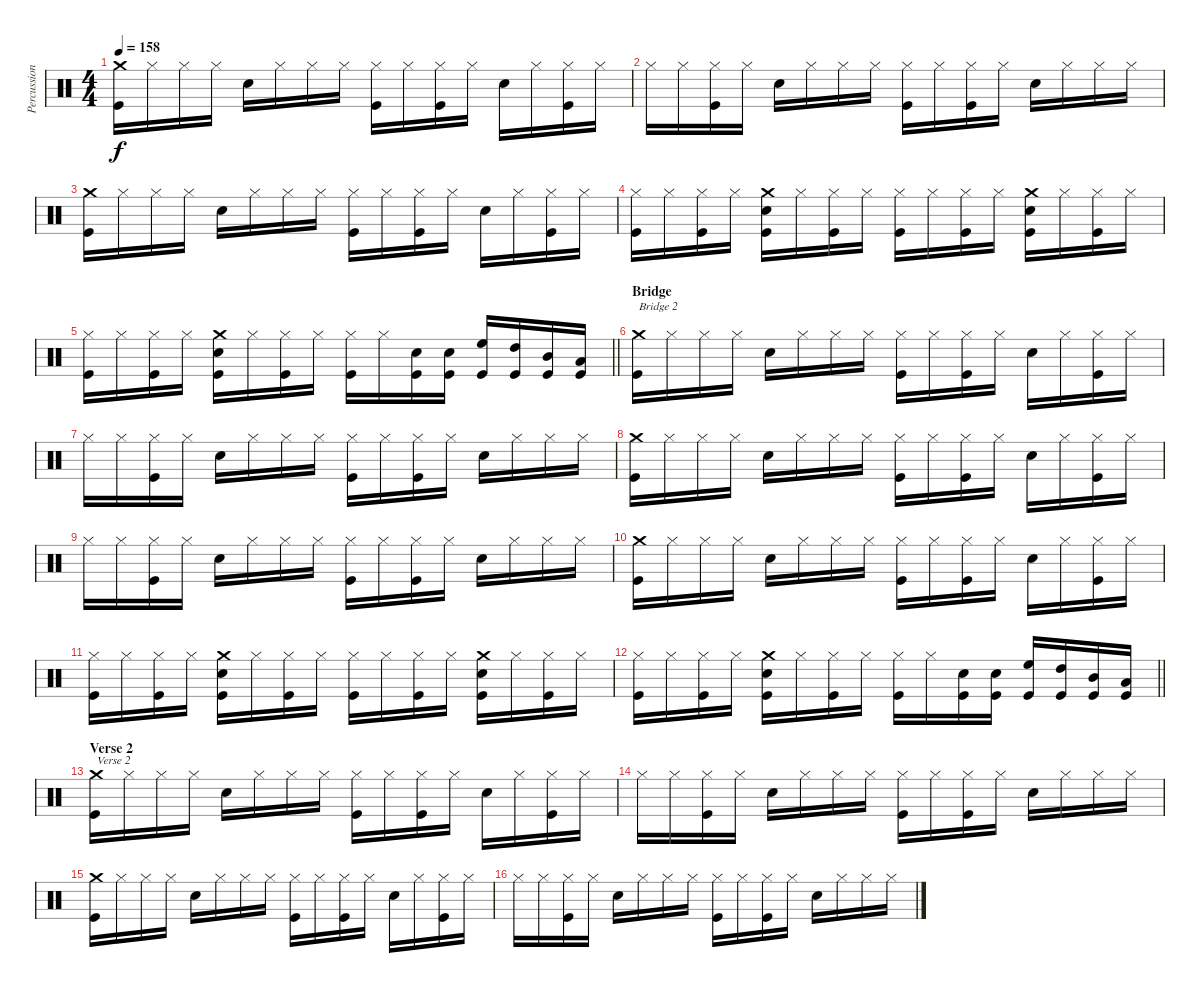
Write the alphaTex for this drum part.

\track ("Percussion" "Percussion") {instrument percussion}
\staff {score}
\articulation defaults
\ts (4 4)
\tempo 158
\clef neutral
\ks c
("Kick (hit)" "Crash medium (hit)").16{dy f} "Hi-Hat (closed)".16 "Hi-Hat (closed)".16 "Hi-Hat (closed)".16 "Snare (hit) 2".16 "Hi-Hat (closed)".16 "Hi-Hat (closed)".16 "Hi-Hat (closed)".16 ("Kick (hit)" "Hi-Hat (closed)").16 "Hi-Hat (closed)".16 ("Kick (hit)" "Hi-Hat (closed)").16 "Hi-Hat (closed)".16 "Snare (hit) 2".16 "Hi-Hat (closed)".16 ("Kick (hit)" "Hi-Hat (closed)").16 "Hi-Hat (closed)".16 |
"Hi-Hat (closed)".16 "Hi-Hat (closed)".16 ("Kick (hit)" "Hi-Hat (closed)").16 "Hi-Hat (closed)".16 "Snare (hit) 2".16 "Hi-Hat (closed)".16 "Hi-Hat (closed)".16 "Hi-Hat (closed)".16 ("Kick (hit)" "Hi-Hat (closed)").16 "Hi-Hat (closed)".16 ("Kick (hit)" "Hi-Hat (closed)").16 "Hi-Hat (closed)".16 "Snare (hit) 2".16 "Hi-Hat (closed)".16 "Hi-Hat (closed)".16 "Hi-Hat (closed)".16 |
("Kick (hit)" "Crash medium (hit)").16 "Hi-Hat (closed)".16 "Hi-Hat (closed)".16 "Hi-Hat (closed)".16 "Snare (hit) 2".16 "Hi-Hat (closed)".16 "Hi-Hat (closed)".16 "Hi-Hat (closed)".16 ("Kick (hit)" "Hi-Hat (closed)").16 "Hi-Hat (closed)".16 ("Kick (hit)" "Hi-Hat (closed)").16 "Hi-Hat (closed)".16 "Snare (hit) 2".16 "Hi-Hat (closed)".16 ("Kick (hit)" "Hi-Hat (closed)").16 "Hi-Hat (closed)".16 |
("Kick (hit)" "Hi-Hat (closed)").16 "Hi-Hat (closed)".16 ("Kick (hit)" "Hi-Hat (closed)").16 "Hi-Hat (closed)".16 ("Kick (hit)" "Snare (hit) 2" "Crash medium (hit)").16 "Hi-Hat (closed)".16 ("Kick (hit)" "Hi-Hat (closed)").16 "Hi-Hat (closed)".16 ("Kick (hit)" "Hi-Hat (closed)").16 "Hi-Hat (closed)".16 ("Kick (hit)" "Hi-Hat (closed)").16 "Hi-Hat (closed)".16 ("Kick (hit)" "Snare (hit) 2" "Crash medium (hit)").16 "Hi-Hat (closed)".16 ("Kick (hit)" "Hi-Hat (closed)").16 "Hi-Hat (closed)".16 |
\barLineRight lightlight
("Kick (hit)" "Hi-Hat (closed)").16 "Hi-Hat (closed)".16 ("Kick (hit)" "Hi-Hat (closed)").16 "Hi-Hat (closed)".16 ("Kick (hit)" "Snare (hit) 2" "Crash medium (hit)").16 "Hi-Hat (closed)".16 ("Kick (hit)" "Hi-Hat (closed)").16 "Hi-Hat (closed)".16 ("Kick (hit)" "Hi-Hat (closed)").16 "Hi-Hat (closed)".16 ("Snare (hit) 2" "Kick (hit)").16 ("Snare (hit) 2" "Kick (hit)").16 ("High Floor Tom (hit)" "Kick (hit)").16 ("High Tom (hit)" "Kick (hit)").16 ("Mid Tom (hit)" "Kick (hit)").16 ("Low Tom (hit)" "Kick (hit)").16 |
\section ("" "Bridge")
("Kick (hit)" "Crash medium (hit)").16{txt "Bridge 2"} "Hi-Hat (closed)".16 "Hi-Hat (closed)".16 "Hi-Hat (closed)".16 "Snare (hit) 2".16 "Hi-Hat (closed)".16 "Hi-Hat (closed)".16 "Hi-Hat (closed)".16 ("Kick (hit)" "Hi-Hat (closed)").16 "Hi-Hat (closed)".16 ("Kick (hit)" "Hi-Hat (closed)").16 "Hi-Hat (closed)".16 "Snare (hit) 2".16 "Hi-Hat (closed)".16 ("Kick (hit)" "Hi-Hat (closed)").16 "Hi-Hat (closed)".16 |
"Hi-Hat (closed)".16 "Hi-Hat (closed)".16 ("Kick (hit)" "Hi-Hat (closed)").16 "Hi-Hat (closed)".16 "Snare (hit) 2".16 "Hi-Hat (closed)".16 "Hi-Hat (closed)".16 "Hi-Hat (closed)".16 ("Kick (hit)" "Hi-Hat (closed)").16 "Hi-Hat (closed)".16 ("Kick (hit)" "Hi-Hat (closed)").16 "Hi-Hat (closed)".16 "Snare (hit) 2".16 "Hi-Hat (closed)".16 "Hi-Hat (closed)".16 "Hi-Hat (closed)".16 |
("Kick (hit)" "Crash medium (hit)").16 "Hi-Hat (closed)".16 "Hi-Hat (closed)".16 "Hi-Hat (closed)".16 "Snare (hit) 2".16 "Hi-Hat (closed)".16 "Hi-Hat (closed)".16 "Hi-Hat (closed)".16 ("Kick (hit)" "Hi-Hat (closed)").16 "Hi-Hat (closed)".16 ("Kick (hit)" "Hi-Hat (closed)").16 "Hi-Hat (closed)".16 "Snare (hit) 2".16 "Hi-Hat (closed)".16 ("Kick (hit)" "Hi-Hat (closed)").16 "Hi-Hat (closed)".16 |
"Hi-Hat (closed)".16 "Hi-Hat (closed)".16 ("Kick (hit)" "Hi-Hat (closed)").16 "Hi-Hat (closed)".16 "Snare (hit) 2".16 "Hi-Hat (closed)".16 "Hi-Hat (closed)".16 "Hi-Hat (closed)".16 ("Kick (hit)" "Hi-Hat (closed)").16 "Hi-Hat (closed)".16 ("Kick (hit)" "Hi-Hat (closed)").16 "Hi-Hat (closed)".16 "Snare (hit) 2".16 "Hi-Hat (closed)".16 "Hi-Hat (closed)".16 "Hi-Hat (closed)".16 |
("Kick (hit)" "Crash medium (hit)").16 "Hi-Hat (closed)".16 "Hi-Hat (closed)".16 "Hi-Hat (closed)".16 "Snare (hit) 2".16 "Hi-Hat (closed)".16 "Hi-Hat (closed)".16 "Hi-Hat (closed)".16 ("Kick (hit)" "Hi-Hat (closed)").16 "Hi-Hat (closed)".16 ("Kick (hit)" "Hi-Hat (closed)").16 "Hi-Hat (closed)".16 "Snare (hit) 2".16 "Hi-Hat (closed)".16 ("Kick (hit)" "Hi-Hat (closed)").16 "Hi-Hat (closed)".16 |
("Kick (hit)" "Hi-Hat (closed)").16 "Hi-Hat (closed)".16 ("Kick (hit)" "Hi-Hat (closed)").16 "Hi-Hat (closed)".16 ("Kick (hit)" "Snare (hit) 2" "Crash medium (hit)").16 "Hi-Hat (closed)".16 ("Kick (hit)" "Hi-Hat (closed)").16 "Hi-Hat (closed)".16 ("Kick (hit)" "Hi-Hat (closed)").16 "Hi-Hat (closed)".16 ("Kick (hit)" "Hi-Hat (closed)").16 "Hi-Hat (closed)".16 ("Kick (hit)" "Snare (hit) 2" "Crash medium (hit)").16 "Hi-Hat (closed)".16 ("Kick (hit)" "Hi-Hat (closed)").16 "Hi-Hat (closed)".16 |
\barLineRight lightlight
("Kick (hit)" "Hi-Hat (closed)").16 "Hi-Hat (closed)".16 ("Kick (hit)" "Hi-Hat (closed)").16 "Hi-Hat (closed)".16 ("Kick (hit)" "Snare (hit) 2" "Crash medium (hit)").16 "Hi-Hat (closed)".16 ("Kick (hit)" "Hi-Hat (closed)").16 "Hi-Hat (closed)".16 ("Kick (hit)" "Hi-Hat (closed)").16 "Hi-Hat (closed)".16 ("Snare (hit) 2" "Kick (hit)").16 ("Snare (hit) 2" "Kick (hit)").16 ("High Floor Tom (hit)" "Kick (hit)").16 ("High Tom (hit)" "Kick (hit)").16 ("Mid Tom (hit)" "Kick (hit)").16 ("Low Tom (hit)" "Kick (hit)").16 |
\section ("" "Verse 2")
("Kick (hit)" "Crash medium (hit)").16{txt "Verse 2"} "Hi-Hat (closed)".16 "Hi-Hat (closed)".16 "Hi-Hat (closed)".16 "Snare (hit) 2".16 "Hi-Hat (closed)".16 "Hi-Hat (closed)".16 "Hi-Hat (closed)".16 ("Kick (hit)" "Hi-Hat (closed)").16 "Hi-Hat (closed)".16 ("Kick (hit)" "Hi-Hat (closed)").16 "Hi-Hat (closed)".16 "Snare (hit) 2".16 "Hi-Hat (closed)".16 ("Kick (hit)" "Hi-Hat (closed)").16 "Hi-Hat (closed)".16 |
"Hi-Hat (closed)".16 "Hi-Hat (closed)".16 ("Kick (hit)" "Hi-Hat (closed)").16 "Hi-Hat (closed)".16 "Snare (hit) 2".16 "Hi-Hat (closed)".16 "Hi-Hat (closed)".16 "Hi-Hat (closed)".16 ("Kick (hit)" "Hi-Hat (closed)").16 "Hi-Hat (closed)".16 ("Kick (hit)" "Hi-Hat (closed)").16 "Hi-Hat (closed)".16 "Snare (hit) 2".16 "Hi-Hat (closed)".16 "Hi-Hat (closed)".16 "Hi-Hat (closed)".16 |
("Kick (hit)" "Crash medium (hit)").16 "Hi-Hat (closed)".16 "Hi-Hat (closed)".16 "Hi-Hat (closed)".16 "Snare (hit) 2".16 "Hi-Hat (closed)".16 "Hi-Hat (closed)".16 "Hi-Hat (closed)".16 ("Kick (hit)" "Hi-Hat (closed)").16 "Hi-Hat (closed)".16 ("Kick (hit)" "Hi-Hat (closed)").16 "Hi-Hat (closed)".16 "Snare (hit) 2".16 "Hi-Hat (closed)".16 ("Kick (hit)" "Hi-Hat (closed)").16 "Hi-Hat (closed)".16 |
"Hi-Hat (closed)".16 "Hi-Hat (closed)".16 ("Kick (hit)" "Hi-Hat (closed)").16 "Hi-Hat (closed)".16 "Snare (hit) 2".16 "Hi-Hat (closed)".16 "Hi-Hat (closed)".16 "Hi-Hat (closed)".16 ("Kick (hit)" "Hi-Hat (closed)").16 "Hi-Hat (closed)".16 ("Kick (hit)" "Hi-Hat (closed)").16 "Hi-Hat (closed)".16 "Snare (hit) 2".16 "Hi-Hat (closed)".16 "Hi-Hat (closed)".16 "Hi-Hat (closed)".16
